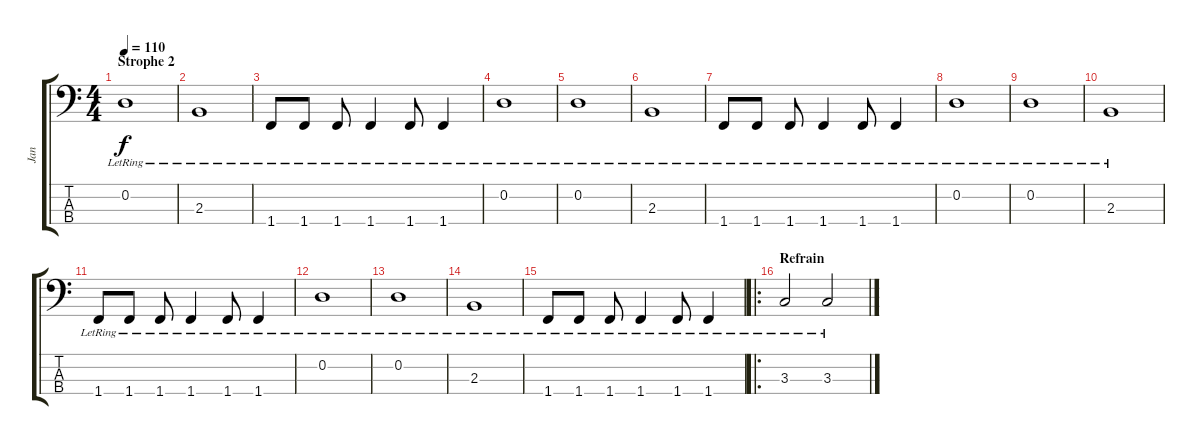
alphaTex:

\track ("Jan" "Jan") {instrument electricbassfinger}
\staff {score tabs}
\tuning (G2 D2 A1 E1) {hide}
\ts (4 4)
\section ("" "Strophe 2")
\tempo 110
\clef f4
\ks c
0.2{lr}.1{dy f} |
2.3{lr}.1 |
1.4{lr}.8 1.4{lr}.8 1.4{lr}.8 1.4{lr}.4 1.4{lr}.8 1.4{lr}.4 |
0.2{lr}.1 |
0.2{lr}.1 |
2.3{lr}.1 |
1.4{lr}.8 1.4{lr}.8 1.4{lr}.8 1.4{lr}.4 1.4{lr}.8 1.4{lr}.4 |
0.2{lr}.1 |
0.2{lr}.1 |
2.3{lr}.1 |
1.4{lr}.8 1.4{lr}.8 1.4{lr}.8 1.4{lr}.4 1.4{lr}.8 1.4{lr}.4 |
0.2{lr}.1 |
0.2{lr}.1 |
2.3{lr}.1 |
1.4{lr}.8 1.4{lr}.8 1.4{lr}.8 1.4{lr}.4 1.4{lr}.8 1.4{lr}.4 |
\ro
\section ("" "Refrain")
3.3{lr}.2 3.3{lr}.2
